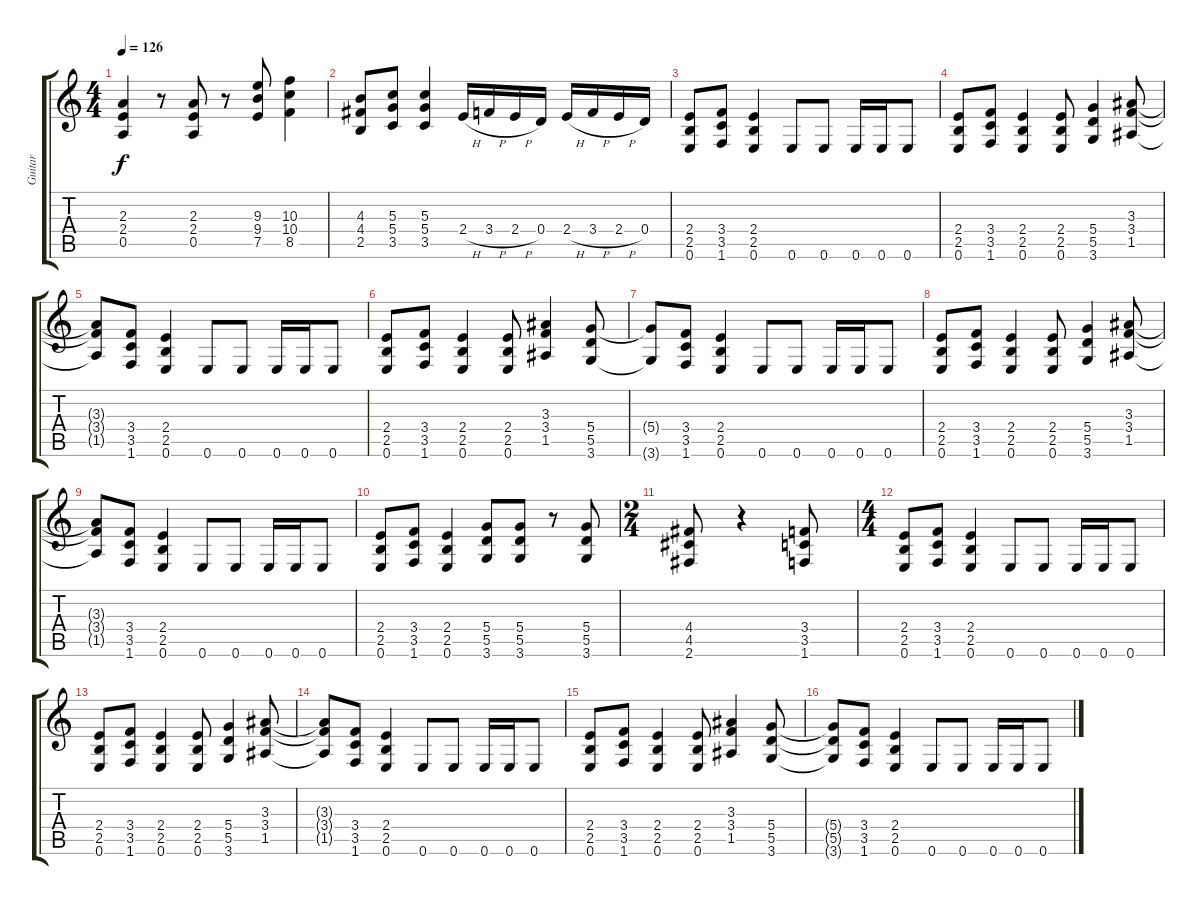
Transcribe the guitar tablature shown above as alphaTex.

\track ("Guitar" "Guitar") {instrument distortionguitar}
\staff {score tabs}
\tuning (E4 B3 G3 D3 A2 E2) {hide}
\ts (4 4)
\tempo 126
\clef g2
\ks c
(2.3 2.4 0.5).4{dy f} r.8 (2.3 2.4 0.5).8 r.8 (9.3 9.4 7.5).8 (10.3 10.4 8.5).4 |
(4.3 4.4 2.5).8 (5.3 5.4 3.5).8 (5.3 5.4 3.5).4 2.4{h}.16 3.4{h}.16 2.4{h}.16 0.4.16 2.4{h}.16 3.4{h}.16 2.4{h}.16 0.4.16 |
(2.4 2.5 0.6).8 (3.4 3.5 1.6).8 (2.4 2.5 0.6).4 0.6.8 0.6.8 0.6.16 0.6.16 0.6.8 |
(2.4 2.5 0.6).8 (3.4 3.5 1.6).8 (2.4 2.5 0.6).4 (2.4 2.5 0.6).8 (5.4 5.5 3.6).4 (3.3 3.4 1.5).8 |
(3.3{t} 3.4{t} 1.5{t}).8 (3.4 3.5 1.6).8 (2.4 2.5 0.6).4 0.6.8 0.6.8 0.6.16 0.6.16 0.6.8 |
(2.4 2.5 0.6).8 (3.4 3.5 1.6).8 (2.4 2.5 0.6).4 (2.4 2.5 0.6).8 (3.3 3.4 1.5).4 (5.4 5.5 3.6).8 |
(5.4{t} 3.6{t}).8 (3.4 3.5 1.6).8 (2.4 2.5 0.6).4 0.6.8 0.6.8 0.6.16 0.6.16 0.6.8 |
(2.4 2.5 0.6).8 (3.4 3.5 1.6).8 (2.4 2.5 0.6).4 (2.4 2.5 0.6).8 (5.4 5.5 3.6).4 (3.3 3.4 1.5).8 |
(3.3{t} 3.4{t} 1.5{t}).8 (3.4 3.5 1.6).8 (2.4 2.5 0.6).4 0.6.8 0.6.8 0.6.16 0.6.16 0.6.8 |
(2.4 2.5 0.6).8 (3.4 3.5 1.6).8 (2.4 2.5 0.6).4 (5.4 5.5 3.6).8 (5.4 5.5 3.6).8 r.8 (5.4 5.5 3.6).8 |
\ts (2 4)
(4.4 4.5 2.6).8 r.4 (3.4 3.5 1.6).8 |
\ts (4 4)
(2.4 2.5 0.6).8 (3.4 3.5 1.6).8 (2.4 2.5 0.6).4 0.6.8 0.6.8 0.6.16 0.6.16 0.6.8 |
(2.4 2.5 0.6).8 (3.4 3.5 1.6).8 (2.4 2.5 0.6).4 (2.4 2.5 0.6).8 (5.4 5.5 3.6).4 (3.3 3.4 1.5).8 |
(3.3{t} 3.4{t} 1.5{t}).8 (3.4 3.5 1.6).8 (2.4 2.5 0.6).4 0.6.8 0.6.8 0.6.16 0.6.16 0.6.8 |
(2.4 2.5 0.6).8 (3.4 3.5 1.6).8 (2.4 2.5 0.6).4 (2.4 2.5 0.6).8 (3.3 3.4 1.5).4 (5.4 5.5 3.6).8 |
(5.4{t} 5.5{t} 3.6{t}).8 (3.4 3.5 1.6).8 (2.4 2.5 0.6).4 0.6.8 0.6.8 0.6.16 0.6.16 0.6.8
